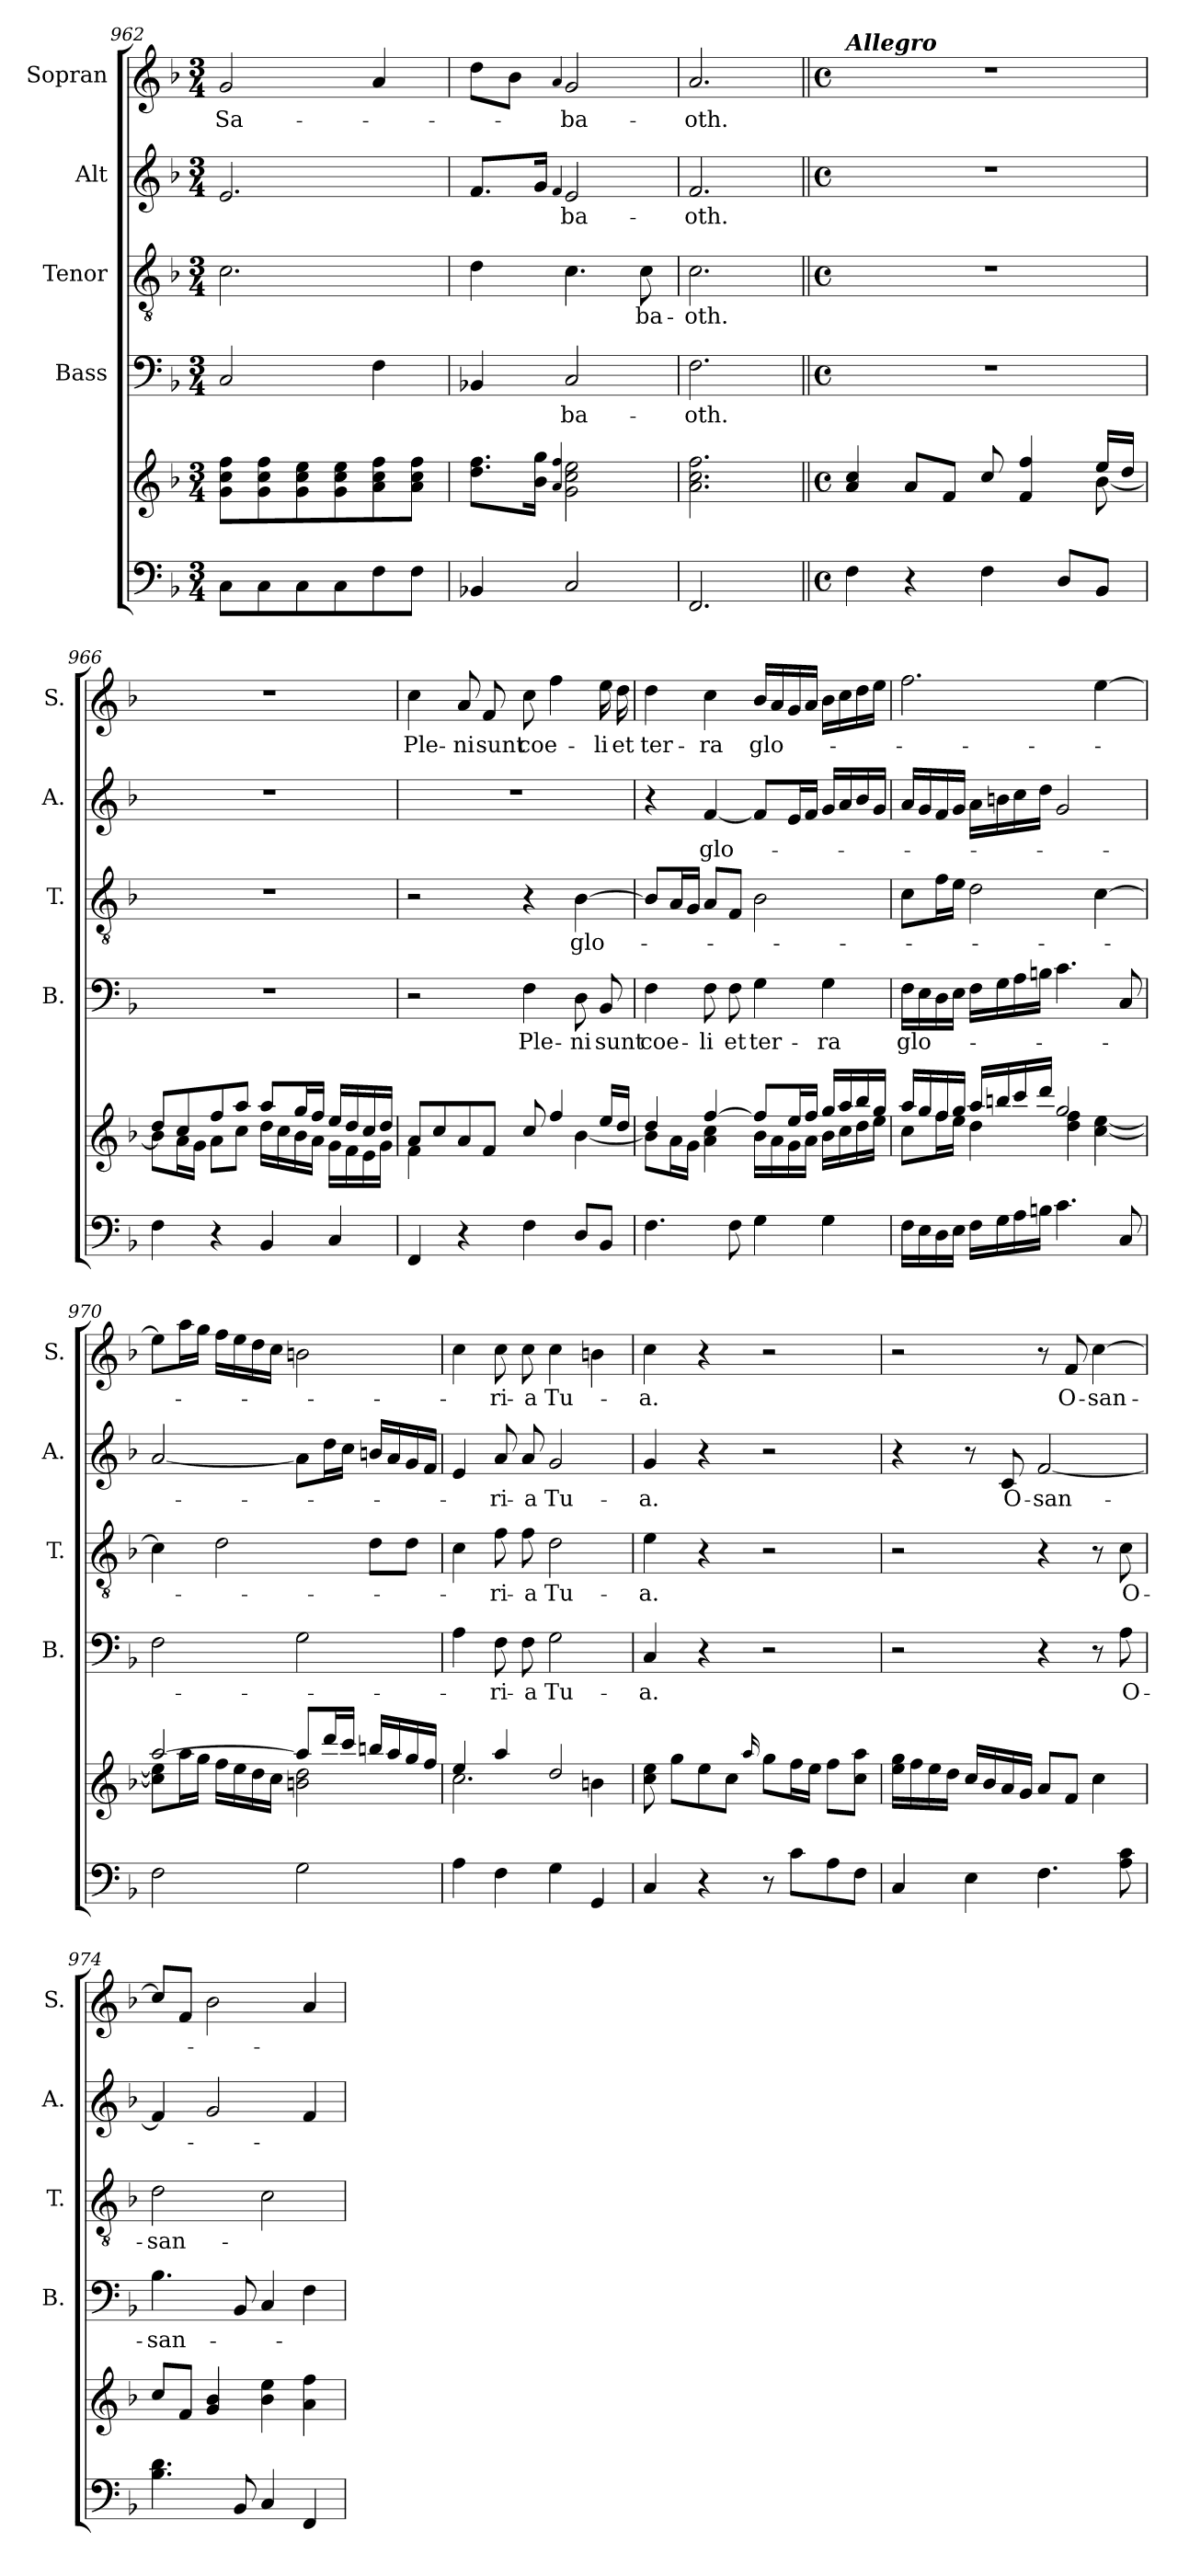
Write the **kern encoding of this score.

**kern	**kern	**kern	**text	**kern	**text	**kern	**text	**kern	**text
*part5	*part5	*part4	*part4	*part3	*part3	*part2	*part2	*part1	*part1
*staff6	*staff5	*staff4	*staff4	*staff3	*staff3	*staff2	*staff2	*staff1	*staff1
*	*	*I"Bass	*	*I"Tenor	*	*I"Alt	*	*I"Sopran	*
*	*	*I'B.	*	*I'T.	*	*I'A.	*	*I'S.	*
!!LO:PB:g=z
*clefF4	*clefG2	*clefF4	*	*clefGv2	*	*clefG2	*	*clefG2	*
*k[b-]	*k[b-]	*k[b-]	*	*k[b-]	*	*k[b-]	*	*k[b-]	*
*F:	*F:	*F:	*	*F:	*	*F:	*	*F:	*
*M3/4	*M3/4	*M3/4	*	*M3/4	*	*M3/4	*	*M3/4	*
=962	=962	=962	=962	=962	=962	=962	=962	=962	=962
!	!	!	!	!	!	!	!	!	!LO:LY:b
8C\L	8g\ 8cc\ 8ff\L	2C/	.	2.c\	.	2.e/	.	2g/	Sa-
8C\	8g\ 8cc\ 8ff\	.	.	.	.	.	.	.	.
8C\	8g\ 8cc\ 8ee\	.	.	.	.	.	.	.	.
8C\	8g\ 8cc\ 8ee\	.	.	.	.	.	.	.	.
8F\	8a\ 8cc\ 8ff\	4F\	.	.	.	.	.	4a/	.
8F\J	8a\ 8cc\ 8ff\J	.	.	.	.	.	.	.	.
=963	=963	=963	=963	=963	=963	=963	=963	=963	=963
4BB-X/	8.dd\ 8.ff\L	4BB-X/	.	4d\	.	8.f/L	.	8dd\L	.
.	.	.	.	.	.	.	.	8b-\J	.
.	16b-\ 16gg\Jk	.	.	.	.	16g/Jk	.	.	.
.	4qqa/ 4qqff/	.	.	.	.	4qqf/	.	4qqa/	.
!	!	!	!LO:LY:b	!	!	!	!LO:LY:b	!	!LO:LY:b
2C/	2g\ 2cc\ 2ee\	2C/	-ba-	4.c\	.	2e/	-ba-	2g/	-ba-
!	!	!	!	!	!LO:LY:b	!	!	!	!
.	.	.	.	8c\	-ba-	.	.	.	.
=964	=964	=964	=964	=964	=964	=964	=964	=964	=964
!	!	!	!LO:LY:b	!	!LO:LY:b	!	!LO:LY:b	!	!LO:LY:b
2.FF/	2.a\ 2.cc\ 2.ff\	2.F\	-oth.	2.c\	-oth.	2.f/	-oth.	2.a/	-oth.
=965||	=965||	=965||	=965||	=965||	=965||	=965||	=965||	=965||	=965||
*M4/4	*M4/4	*M4/4	*	*M4/4	*	*M4/4	*	*M4/4	*
*met(c)	*met(c)	*met(c)	*	*met(c)	*	*met(c)	*	*met(c)	*
*	*^	*	*	*	*	*	*	*	*
!	!	!	!	!	!	!	!	!	!LO:TX:a:Bi:t=Allegro	!
4F\	4a/ 4cc/	2.ryy	1r	.	1r	.	1r	.	1r	.
4r	8a/L	.	.	.	.	.	.	.	.	.
.	8f/J	.	.	.	.	.	.	.	.	.
4F\	8cc/	.	.	.	.	.	.	.	.	.
.	4f/ 4ff/	.	.	.	.	.	.	.	.	.
8D/L	.	8ryy	.	.	.	.	.	.	.	.
8BB-/J	16ee/LL	[<8b-\	.	.	.	.	.	.	.	.
.	16dd/JJ	.	.	.	.	.	.	.	.	.
!!LO:LB:g=z
=966	=966	=966	=966	=966	=966	=966	=966	=966	=966	=966
4F\	8dd/L	8b-\L]	1r	.	1r	.	1r	.	1r	.
.	8cc/	16a\L	.	.	.	.	.	.	.	.
.	.	16g\JJ	.	.	.	.	.	.	.	.
4r	8ff/	8a\L	.	.	.	.	.	.	.	.
.	8aa/J	8cc\J	.	.	.	.	.	.	.	.
4BB-/	8aa/L	16dd\LL	.	.	.	.	.	.	.	.
.	.	16cc\	.	.	.	.	.	.	.	.
.	16gg/L	16b-\	.	.	.	.	.	.	.	.
.	16ff/JJ	16a\JJ	.	.	.	.	.	.	.	.
4C/	16ee/LL	16g\LL	.	.	.	.	.	.	.	.
.	16dd/	16f\	.	.	.	.	.	.	.	.
.	16cc/	16e\	.	.	.	.	.	.	.	.
.	16dd/JJ	16g\JJ	.	.	.	.	.	.	.	.
=967	=967	=967	=967	=967	=967	=967	=967	=967	=967	=967
!	!	!	!	!	!	!	!	!	!	!LO:LY:b
4FF/	8a/L	4f\	2r	.	2r	.	1r	.	4cc\	Ple-
.	8cc/	.	.	.	.	.	.	.	.	.
!	!	!	!	!	!	!	!	!	!	!LO:LY:b
4r	8a/	2ryy	.	.	.	.	.	.	8a/	-ni
!	!	!	!	!	!	!	!	!	!	!LO:LY:b
.	8f/J	.	.	.	.	.	.	.	8f/	sunt
!	!	!	!	!LO:LY:b	!	!	!	!	!	!LO:LY:b
4F\	8cc/	.	4F\	Ple-	4r	.	.	.	8cc\	coe-
.	4ff/	.	.	.	.	.	.	.	4ff\	.
!	!	!	!	!LO:LY:b	!	!LO:LY:b	!	!	!	!
8D/L	.	[<4b-\	8D\	-ni	[4B-\	glo-	.	.	.	.
!	!	!	!	!LO:LY:b	!	!	!	!	!	!LO:LY:b
8BB-/J	16ee/LL	.	8BB-/	sunt	.	.	.	.	16ee\	-li
!	!	!	!	!	!	!	!	!	!	!LO:LY:b
.	16dd/JJ	.	.	.	.	.	.	.	16dd\	et
=968	=968	=968	=968	=968	=968	=968	=968	=968	=968	=968
!	!	!	!	!LO:LY:b	!	!	!	!	!	!LO:LY:b
4.F\	4dd/	8b-\L]	4F\	coe-	8B-/L]	.	4r	.	4dd\	ter-
.	.	16a\L	.	.	16A/L	.	.	.	.	.
.	.	16g\JJ	.	.	16G/JJ	.	.	.	.	.
!	!	!	!	!LO:LY:b	!	!	!	!LO:LY:b	!	!LO:LY:b
.	[>4ff/	4a\ 4cc\	8F\	-li	8A/L	.	[4f/	glo-	4cc\	-ra
!	!	!	!	!LO:LY:b	!	!	!	!	!	!
8F\	.	.	8F\	et	8F/J	.	.	.	.	.
!	!	!	!	!LO:LY:b	!	!	!	!	!	!LO:LY:b
4G\	8ff/L]	16b-\LL	4G\	ter-	2B-\	.	8f/L]	.	16b-/LL	glo-
.	.	16a\	.	.	.	.	.	.	16a/	.
.	16ee/L	16g\	.	.	.	.	16e/L	.	16g/	.
.	16ff/JJ	16a\JJ	.	.	.	.	16f/JJ	.	16a/JJ	.
!	!	!	!	!LO:LY:b	!	!	!	!	!	!
4G\	16gg/LL	16b-\LL	4G\	-ra	.	.	16g/LL	.	16b-\LL	.
.	16aa/	16cc\	.	.	.	.	16a/	.	16cc\	.
.	16bb-/	16dd\	.	.	.	.	16b-/	.	16dd\	.
.	16gg/JJ	16ee\JJ	.	.	.	.	16g/JJ	.	16ee\JJ	.
!!LO:PB:g=z
=969	=969	=969	=969	=969	=969	=969	=969	=969	=969	=969
!	!	!	!	!LO:LY:b	!	!	!	!	!	!
16F\LL	16aa/LL	8cc\L	16F\LL	glo-	8c\L	.	16a/LL	.	2.ff\	.
16E\	16gg/	.	16E\	.	.	.	16g/	.	.	.
16D\	16ff/	16ff\L	16D\	.	16f\L	.	16f/	.	.	.
16E\JJ	16gg/JJ	16ee\JJ	16E\JJ	.	16e\JJ	.	16g/JJ	.	.	.
16F\LL	16aa/LL	4dd\	16F\LL	.	2d\	.	16a\LL	.	.	.
16G\	16bbn/	.	16G\	.	.	.	16bn\	.	.	.
16A\	16ccc/	.	16A\	.	.	.	16cc\	.	.	.
16Bn\JJ	16ddd/JJ	.	16Bn\JJ	.	.	.	16dd\JJ	.	.	.
4.c\	2gg/	4dd\ 4ff\	4.c\	.	.	.	2g/	.	.	.
.	.	[<4cc\ [<4ee\	.	.	[4c\	.	.	.	[4ee\	.
8C/	.	.	8C/	.	.	.	.	.	.	.
=970	=970	=970	=970	=970	=970	=970	=970	=970	=970	=970
2F\	[>2aa/	8cc\] 8ee\]L	2F\	.	4c\]	.	[2a/	.	8ee\L]	.
.	.	16aa\L	.	.	.	.	.	.	16aa\L	.
.	.	16gg\JJ	.	.	.	.	.	.	16gg\JJ	.
.	.	16ff\LL	.	.	2d\	.	.	.	16ff\LL	.
.	.	16ee\	.	.	.	.	.	.	16ee\	.
.	.	16dd\	.	.	.	.	.	.	16dd\	.
.	.	16cc\JJ	.	.	.	.	.	.	16cc\JJ	.
2G\	8aa/L]	2bn\ 2dd\	2G\	.	.	.	8a\L]	.	2bn\	.
.	16ddd/L	.	.	.	.	.	16dd\L	.	.	.
.	16ccc/JJ	.	.	.	.	.	16cc\JJ	.	.	.
.	16bbn/LL	.	.	.	8d\L	.	16bn/LL	.	.	.
.	16aa/	.	.	.	.	.	16a/	.	.	.
.	16gg/	.	.	.	8d\J	.	16g/	.	.	.
.	16ff/JJ	.	.	.	.	.	16f/JJ	.	.	.
=971	=971	=971	=971	=971	=971	=971	=971	=971	=971	=971
4A\	4ee/	2.cc\	4A\	.	4c\	.	4e/	.	4cc\	.
!	!	!	!	!LO:LY:b	!	!LO:LY:b	!	!LO:LY:b	!	!LO:LY:b
4F\	4aa/	.	8F\	-ri-	8f\	-ri-	8a/	-ri-	8cc\	-ri-
!	!	!	!	!LO:LY:b	!	!LO:LY:b	!	!LO:LY:b	!	!LO:LY:b
.	.	.	8F\	-a	8f\	-a	8a/	-a	8cc\	-a
!	!	!	!	!LO:LY:b	!	!LO:LY:b	!	!LO:LY:b	!	!LO:LY:b
4G\	2dd/	.	2G\	Tu-	2d\	Tu-	2g/	Tu-	4cc\	Tu-
4GG/	.	4bn\	.	.	.	.	.	.	4bn\	.
!!LO:LB:g=z
=972	=972	=972	=972	=972	=972	=972	=972	=972	=972	=972
!	!	!	!	!LO:LY:b	!	!LO:LY:b	!	!LO:LY:b	!	!LO:LY:b
*	*v	*v	*	*	*	*	*	*	*	*
4C/	8cc\ 8ee\	4C/	-a.	4e\	-a.	4g/	-a.	4cc\	-a.
.	8gg\L	.	.	.	.	.	.	.	.
4r	8ee\	4r	.	4r	.	4r	.	4r	.
.	8cc\J	.	.	.	.	.	.	.	.
.	16qqaa/	.	.	.	.	.	.	.	.
8r	8gg\L	2r	.	2r	.	2r	.	2r	.
8c\L	16ff\L	.	.	.	.	.	.	.	.
.	16ee\JJ	.	.	.	.	.	.	.	.
8A\	8ff\L	.	.	.	.	.	.	.	.
8F\J	8cc\ 8aa\J	.	.	.	.	.	.	.	.
=973	=973	=973	=973	=973	=973	=973	=973	=973	=973
4C/	16ee\ 16gg\LL	2r	.	2r	.	4r	.	2r	.
.	16ff\	.	.	.	.	.	.	.	.
.	16ee\	.	.	.	.	.	.	.	.
.	16dd\JJ	.	.	.	.	.	.	.	.
4E\	16cc/LL	.	.	.	.	8r	.	.	.
.	16b-/	.	.	.	.	.	.	.	.
!	!	!	!	!	!	!	!LO:LY:b	!	!
.	16a/	.	.	.	.	8c/	O-	.	.
.	16g/JJ	.	.	.	.	.	.	.	.
!	!	!	!	!	!	!	!LO:LY:b	!	!
4.F\	8a/L	4r	.	4r	.	[2f/	-san-	8r	.
!	!	!	!	!	!	!	!	!	!LO:LY:b
.	8f/J	.	.	.	.	.	.	8f/	O-
!	!	!	!	!	!	!	!	!	!LO:LY:b
.	4cc\	8r	.	8r	.	.	.	[4cc\	-san-
!	!	!	!LO:LY:b	!	!LO:LY:b	!	!	!	!
8A\ 8c\	.	8A\	O-	8c\	O-	.	.	.	.
=974	=974	=974	=974	=974	=974	=974	=974	=974	=974
!	!	!	!LO:LY:b	!	!LO:LY:b	!	!	!	!
4.B-\ 4.d\	8cc/L	4.B-\	-san-	2d\	-san-	4f/]	.	8cc/L]	.
.	8f/J	.	.	.	.	.	.	8f/J	.
.	4g/ 4b-/	.	.	.	.	2g/	.	2b-\	.
8BB-/	.	8BB-/	.	.	.	.	.	.	.
4C/	4b-\ 4ee\	4C/	.	2c\	.	.	.	.	.
4FF/	4a\ 4ff\	4F\	.	.	.	4f/	.	4a/	.
=	=	=	=	=	=	=	=	=	=
*-	*-	*-	*-	*-	*-	*-	*-	*-	*-
